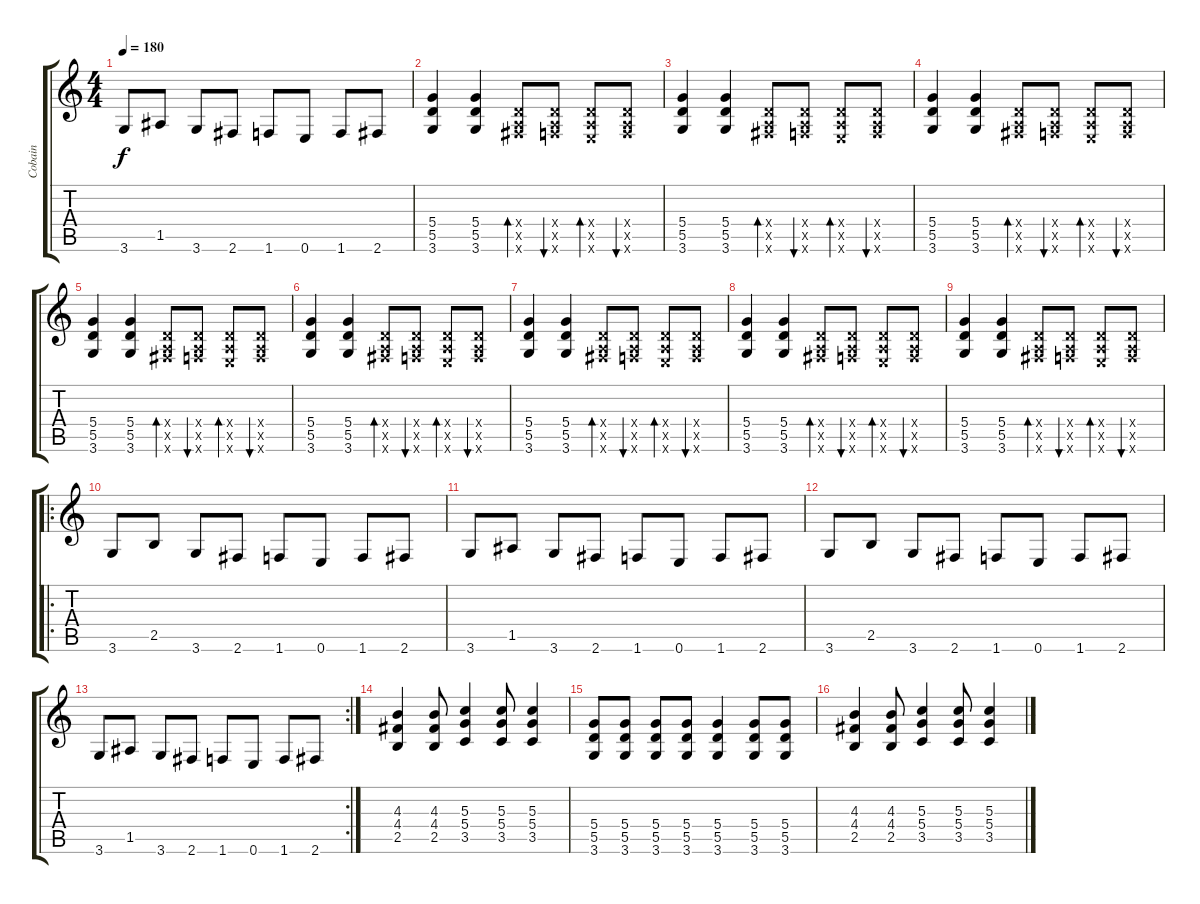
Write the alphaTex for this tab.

\track ("Cobain" "Cobain") {instrument distortionguitar}
\staff {score tabs}
\tuning (E4 B3 G3 D3 A2 E2) {hide}
\ts (4 4)
\tempo 180
\clef g2
\ks c
3.6.8{dy f} 1.5.8 3.6.8 2.6.8 1.6.8 0.6.8 1.6.8 2.6.8 |
(5.4 5.5 3.6).4 (5.4 5.5 3.6).4 (0.4{x} 0.5{x} 2.6{x}).8{bd 120} (0.4{x} 0.5{x} 1.6{x}).8{bu 120} (0.4{x} 0.5{x} 0.6{x}).8{bd 120} (0.4{x} 0.5{x} 1.6{x}).8{bu 120} |
(5.4 5.5 3.6).4 (5.4 5.5 3.6).4 (0.4{x} 0.5{x} 2.6{x}).8{bd 120} (0.4{x} 0.5{x} 1.6{x}).8{bu 120} (0.4{x} 0.5{x} 0.6{x}).8{bd 120} (0.4{x} 0.5{x} 1.6{x}).8{bu 120} |
(5.4 5.5 3.6).4 (5.4 5.5 3.6).4 (0.4{x} 0.5{x} 2.6{x}).8{bd 120} (0.4{x} 0.5{x} 1.6{x}).8{bu 120} (0.4{x} 0.5{x} 0.6{x}).8{bd 120} (0.4{x} 0.5{x} 1.6{x}).8{bu 120} |
(5.4 5.5 3.6).4 (5.4 5.5 3.6).4 (0.4{x} 0.5{x} 2.6{x}).8{bd 120} (0.4{x} 0.5{x} 1.6{x}).8{bu 120} (0.4{x} 0.5{x} 0.6{x}).8{bd 120} (0.4{x} 0.5{x} 1.6{x}).8{bu 120} |
(5.4 5.5 3.6).4 (5.4 5.5 3.6).4 (0.4{x} 0.5{x} 2.6{x}).8{bd 120} (0.4{x} 0.5{x} 1.6{x}).8{bu 120} (0.4{x} 0.5{x} 0.6{x}).8{bd 120} (0.4{x} 0.5{x} 1.6{x}).8{bu 120} |
(5.4 5.5 3.6).4 (5.4 5.5 3.6).4 (0.4{x} 0.5{x} 2.6{x}).8{bd 120} (0.4{x} 0.5{x} 1.6{x}).8{bu 120} (0.4{x} 0.5{x} 0.6{x}).8{bd 120} (0.4{x} 0.5{x} 1.6{x}).8{bu 120} |
(5.4 5.5 3.6).4 (5.4 5.5 3.6).4 (0.4{x} 0.5{x} 2.6{x}).8{bd 120} (0.4{x} 0.5{x} 1.6{x}).8{bu 120} (0.4{x} 0.5{x} 0.6{x}).8{bd 120} (0.4{x} 0.5{x} 1.6{x}).8{bu 120} |
(5.4 5.5 3.6).4 (5.4 5.5 3.6).4 (0.4{x} 0.5{x} 2.6{x}).8{bd 120} (0.4{x} 0.5{x} 1.6{x}).8{bu 120} (0.4{x} 0.5{x} 0.6{x}).8{bd 120} (0.4{x} 0.5{x} 1.6{x}).8{bu 120} |
\ro
3.6.8 2.5.8 3.6.8 2.6.8 1.6.8 0.6.8 1.6.8 2.6.8 |
3.6.8 1.5.8 3.6.8 2.6.8 1.6.8 0.6.8 1.6.8 2.6.8 |
3.6.8 2.5.8 3.6.8 2.6.8 1.6.8 0.6.8 1.6.8 2.6.8 |
\rc 2
3.6.8 1.5.8 3.6.8 2.6.8 1.6.8 0.6.8 1.6.8 2.6.8 |
(4.3 4.4 2.5).4 (4.3 4.4 2.5).8 (5.3 5.4 3.5).4 (5.3 5.4 3.5).8 (5.3 5.4 3.5).4 |
(5.4 5.5 3.6).8 (5.4 5.5 3.6).8 (5.4 5.5 3.6).8 (5.4 5.5 3.6).8 (5.4 5.5 3.6).4 (5.4 5.5 3.6).8 (5.4 5.5 3.6).8 |
(4.3 4.4 2.5).4 (4.3 4.4 2.5).8 (5.3 5.4 3.5).4 (5.3 5.4 3.5).8 (5.3 5.4 3.5).4
